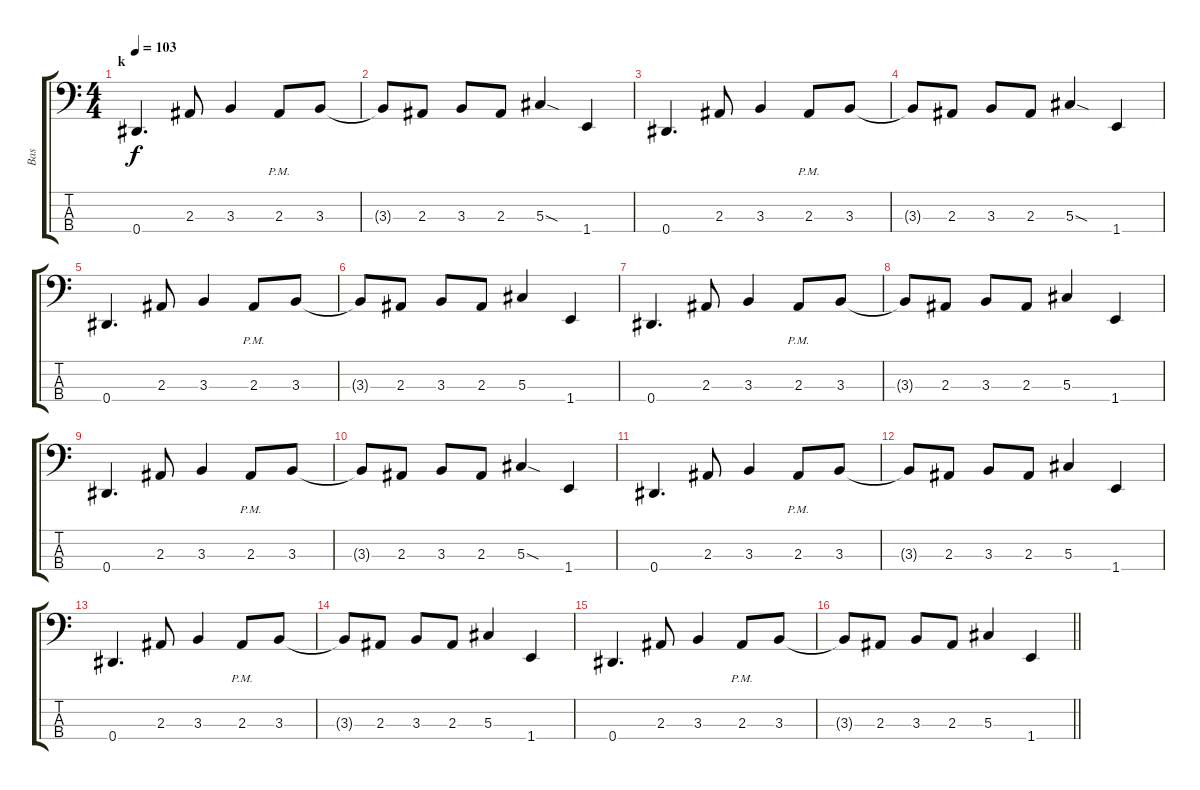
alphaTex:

\track ("Bas" "Bas") {instrument electricbasspick}
\staff {score tabs}
\tuning (Gb2 Db2 Ab1 Eb1) {hide}
\ts (4 4)
\section ("" "k")
\tempo 103
\clef f4
\ks c
0.4.4{d dy f} 2.3.8 3.3.4 2.3{pm}.8 3.3.8 |
3.3{t}.8 2.3.8 3.3.8 2.3.8 5.3{sod}.4 1.4.4 |
0.4.4{d} 2.3.8 3.3.4 2.3{pm}.8 3.3.8 |
3.3{t}.8 2.3.8 3.3.8 2.3.8 5.3{sod}.4 1.4.4 |
0.4.4{d} 2.3.8 3.3.4 2.3{pm}.8 3.3.8 |
3.3{t}.8 2.3.8 3.3.8 2.3.8 5.3.4 1.4.4 |
0.4.4{d} 2.3.8 3.3.4 2.3{pm}.8 3.3.8 |
3.3{t}.8 2.3.8 3.3.8 2.3.8 5.3.4 1.4.4 |
0.4.4{d} 2.3.8 3.3.4 2.3{pm}.8 3.3.8 |
3.3{t}.8 2.3.8 3.3.8 2.3.8 5.3{sod}.4 1.4.4 |
0.4.4{d} 2.3.8 3.3.4 2.3{pm}.8 3.3.8 |
3.3{t}.8 2.3.8 3.3.8 2.3.8 5.3.4 1.4.4 |
0.4.4{d} 2.3.8 3.3.4 2.3{pm}.8 3.3.8 |
3.3{t}.8 2.3.8 3.3.8 2.3.8 5.3.4 1.4.4 |
0.4.4{d} 2.3.8 3.3.4 2.3{pm}.8 3.3.8 |
\barLineRight lightlight
3.3{t}.8 2.3.8 3.3.8 2.3.8 5.3.4 1.4.4
